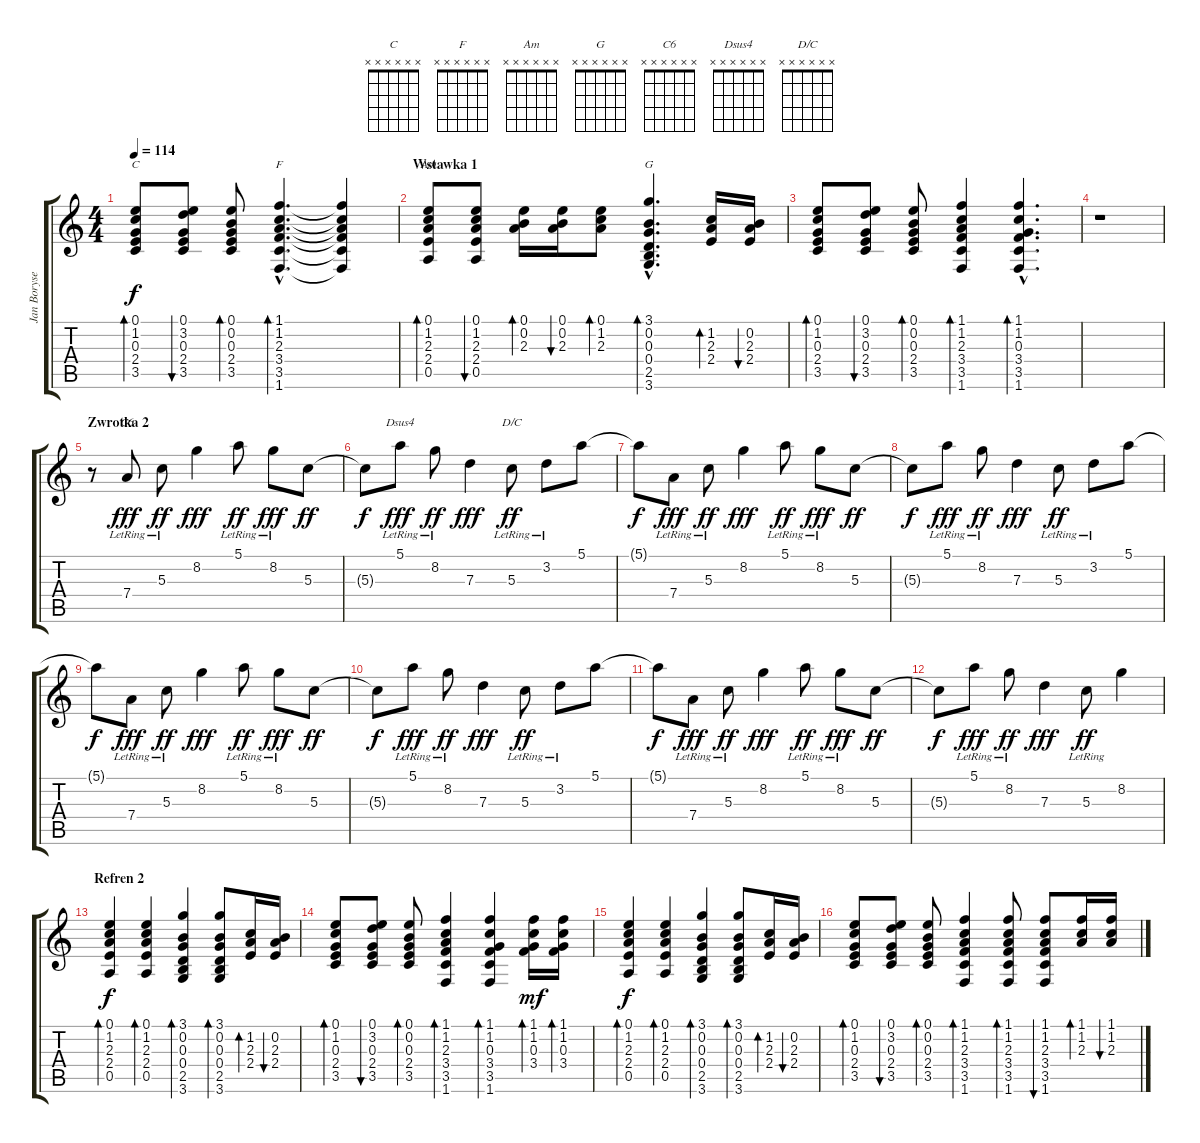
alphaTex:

\track ("Jan Borysewicz" "Jan Boryse") {instrument acousticguitarsteel}
\staff {score tabs}
\tuning (E4 B3 G3 D3 A2 E2) {hide}
\chord ("C" x x x x x x)
\chord ("F" x x x x x x)
\chord ("Am" x x x x x x)
\chord ("G" x x x x x x)
\chord ("C6" x x x x x x)
\chord ("Dsus4" x x x x x x)
\chord ("D/C" x x x x x x)
\ts (4 4)
\tempo 114
\clef g2
\ks c
(0.1 1.2 0.3 2.4 3.5).8{bd 60 ch "C" dy f} (0.1 3.2 0.3 2.4 3.5).8{bu 60} (0.1 0.2 0.3 2.4 3.5).8{bd 60} (1.1{hac} 1.2{hac} 2.3{hac} 3.4{hac} 3.5{hac} 1.6{hac}).4{d bd 60 ch "F"} (1.1{t} 1.2{t} 2.3{t} 3.4{t} 3.5{t} 1.6{t}).4 |
\section ("" "Wstawka 1")
(0.1 1.2 2.3 2.4 0.5).8{bd 60 ch "Am" volume 13 balance 5 instrument acousticguitarsteel} (0.1 1.2 2.3 2.4 0.5).8{bu 60} (0.1 0.2 2.3).16{bd 60} (0.1 0.2 2.3).16{bu 60} (0.1 1.2 2.3).8{bd 60} (3.1{hac} 0.2{hac} 0.3{hac} 0.4{hac} 2.5{hac} 3.6{hac}).4{d bd 60 ch "G"} (1.2 2.3 2.4).16{bd 60} (0.2 2.3 2.4).16{bu 60} |
(0.1 1.2 0.3 2.4 3.5).8{bd 60} (0.1 3.2 0.3 2.4 3.5).8{bu 60} (0.1 0.2 0.3 2.4 3.5).8{bd 60} (1.1 1.2 2.3 3.4 3.5 1.6).4{bd 60} (1.1{hac} 1.2{hac} 0.3{hac} 3.4{hac} 3.5{hac} 1.6{hac}).4{d bd 60} |
r.1 |
\section ("" "Zwrotka 2")
r.8 7.4{lr}.8{ch "C6" dy fff volume 13 balance 5 instrument electricguitarclean} 5.3{lr}.8{dy ff} 8.2.4{dy fff} 5.1{lr}.8{dy ff} 8.2{lr}.8{dy fff} 5.3.8{dy ff} |
5.3{t}.8{dy f} 5.1{lr}.8{ch "Dsus4" dy fff} 8.2{lr}.8{dy ff} 7.3.4{dy fff} 5.3{lr}.8{ch "D/C" dy ff} 3.2{lr}.8 5.1.8 |
5.1{t}.8{dy f} 7.4{lr}.8{dy fff} 5.3{lr}.8{dy ff} 8.2.4{dy fff} 5.1{lr}.8{dy ff} 8.2{lr}.8{dy fff} 5.3.8{dy ff} |
5.3{t}.8{dy f} 5.1{lr}.8{dy fff} 8.2{lr}.8{dy ff} 7.3.4{dy fff} 5.3{lr}.8{dy ff} 3.2{lr}.8 5.1.8 |
5.1{t}.8{dy f} 7.4{lr}.8{dy fff} 5.3{lr}.8{dy ff} 8.2.4{dy fff} 5.1{lr}.8{dy ff} 8.2{lr}.8{dy fff} 5.3.8{dy ff} |
5.3{t}.8{dy f} 5.1{lr}.8{dy fff} 8.2{lr}.8{dy ff} 7.3.4{dy fff} 5.3{lr}.8{dy ff} 3.2{lr}.8 5.1.8 |
5.1{t}.8{dy f} 7.4{lr}.8{dy fff} 5.3{lr}.8{dy ff} 8.2.4{dy fff} 5.1{lr}.8{dy ff} 8.2{lr}.8{dy fff} 5.3.8{dy ff} |
5.3{t}.8{dy f} 5.1{lr}.8{dy fff} 8.2{lr}.8{dy ff} 7.3.4{dy fff} 5.3{lr}.8{dy ff} 8.2.4 |
\section ("" "Refren 2")
(0.1 1.2 2.3 2.4 0.5).4{bd 60 dy f} (0.1 1.2 2.3 2.4 0.5).4{bd 60} (3.1 0.2 0.3 0.4 2.5 3.6).4{bd 60} (3.1 0.2 0.3 0.4 2.5 3.6).8{bd 60} (1.2 2.3 2.4).16{bd 60} (0.2 2.3 2.4).16{bu 60} |
(0.1 1.2 0.3 2.4 3.5).8{bd 60} (0.1 3.2 0.3 2.4 3.5).8{bu 60} (0.1 0.2 0.3 2.4 3.5).8{bd 60} (1.1 1.2 2.3 3.4 3.5 1.6).4{bd 60} (1.1 1.2 0.3 3.4 3.5 1.6).4{bd 60} (1.1 1.2 0.3 3.4).16{bd 60 dy mf} (1.1 1.2 0.3 3.4).16{bd 60} |
(0.1 1.2 2.3 2.4 0.5).4{bd 60 dy f} (0.1 1.2 2.3 2.4 0.5).4{bd 60} (3.1 0.2 0.3 0.4 2.5 3.6).4{bd 60} (3.1 0.2 0.3 0.4 2.5 3.6).8{bd 60} (1.2 2.3 2.4).16{bd 60} (0.2 2.3 2.4).16{bu 60} |
(0.1 1.2 0.3 2.4 3.5).8{bd 60} (0.1 3.2 0.3 2.4 3.5).8{bu 60} (0.1 0.2 0.3 2.4 3.5).8{bd 60} (1.1 1.2 2.3 3.4 3.5 1.6).4{bd 60} (1.1 1.2 2.3 3.4 3.5 1.6).8{bd 60} (1.1 1.2 2.3 3.4 3.5 1.6).8{bu 60} (1.1 1.2 2.3).16{bd 60} (1.1 1.2 2.3).16{bu 60}
